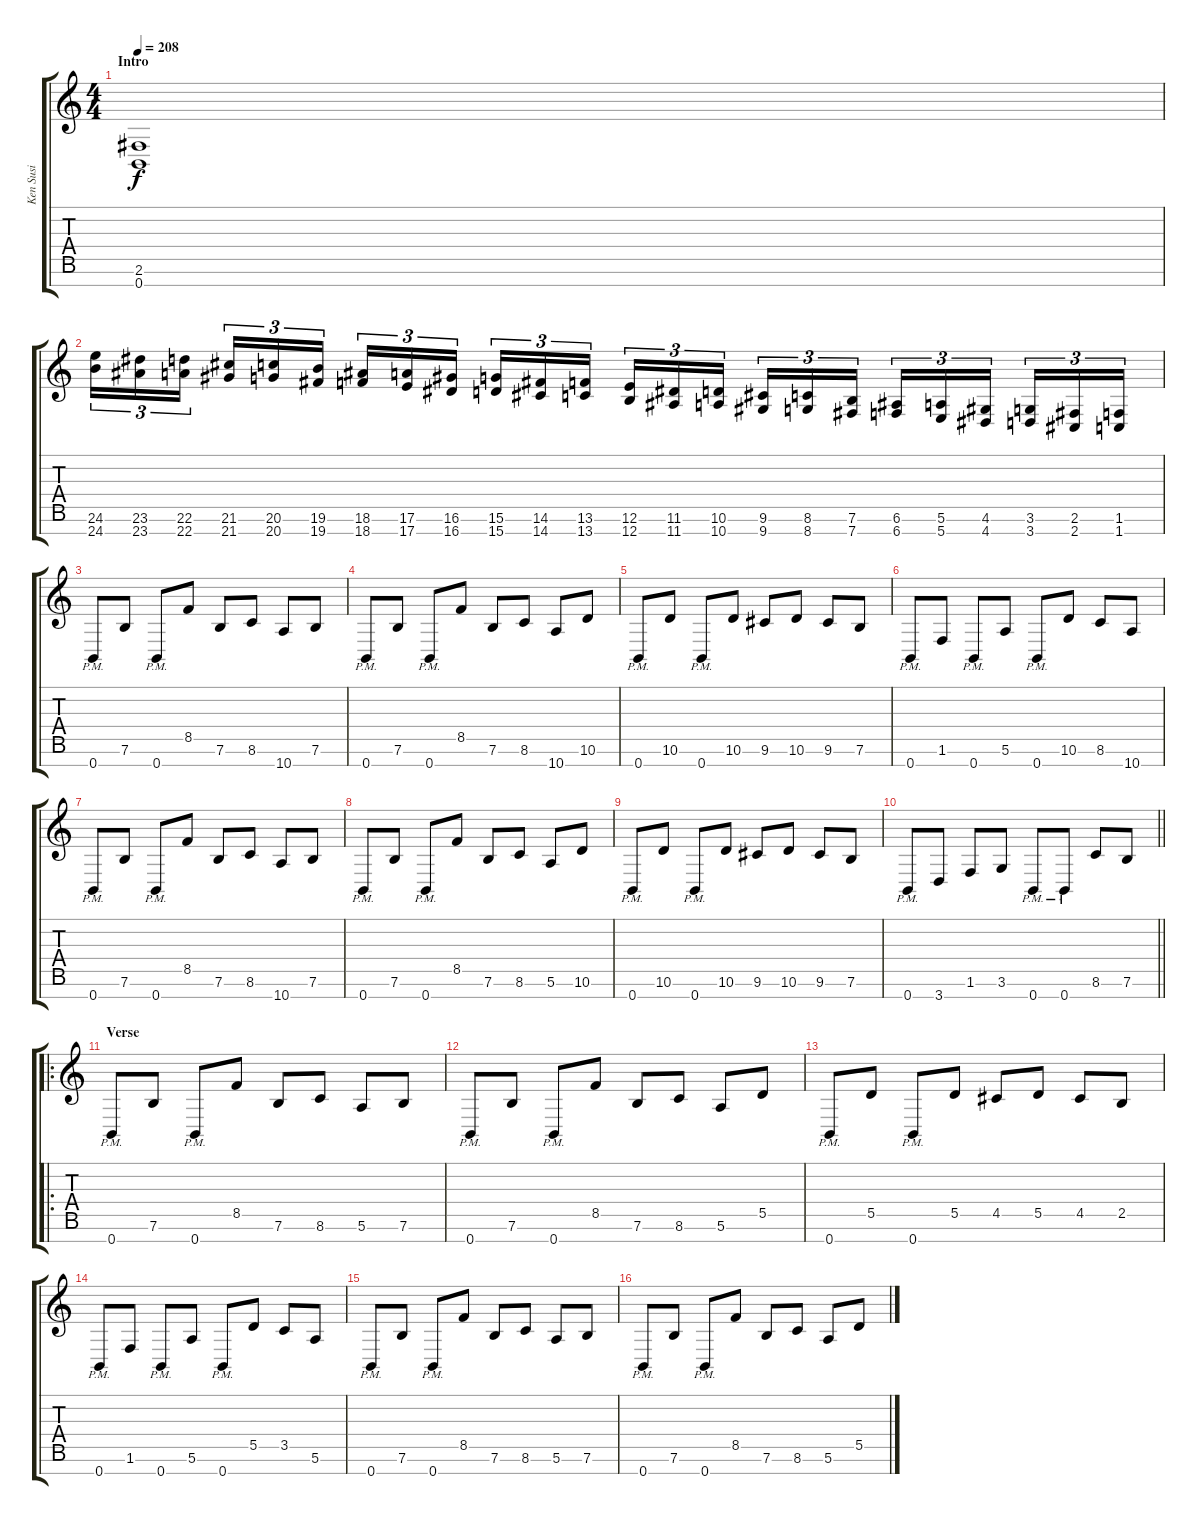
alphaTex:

\track ("Ken Susi" "Ken Susi") {instrument distortionguitar}
\staff {score tabs}
\tuning (E4 B3 G3 D3 A2 E2 B1) {hide}
\ts (4 4)
\section ("" "Intro")
\tempo 208
\clef g2
\ks c
(2.6 0.7).1{dy f instrument distortionguitar} |
(24.6 24.7).16{tu (3 2) instrument guitarfretnoise} (23.6 23.7).16{tu (3 2)} (22.6 22.7).16{tu (3 2) beam splitsecondary} (21.6 21.7).16{tu (3 2)} (20.6 20.7).16{tu (3 2)} (19.6 19.7).16{tu (3 2)} (18.6 18.7).16{tu (3 2)} (17.6 17.7).16{tu (3 2)} (16.6 16.7).16{tu (3 2) beam splitsecondary} (15.6 15.7).16{tu (3 2)} (14.6 14.7).16{tu (3 2)} (13.6 13.7).16{tu (3 2)} (12.6 12.7).16{tu (3 2)} (11.6 11.7).16{tu (3 2)} (10.6 10.7).16{tu (3 2) beam splitsecondary} (9.6 9.7).16{tu (3 2)} (8.6 8.7).16{tu (3 2)} (7.6 7.7).16{tu (3 2)} (6.6 6.7).16{tu (3 2)} (5.6 5.7).16{tu (3 2)} (4.6 4.7).16{tu (3 2) beam splitsecondary} (3.6 3.7).16{tu (3 2)} (2.6 2.7).16{tu (3 2)} (1.6 1.7).16{tu (3 2)} |
0.7{pm}.8{instrument distortionguitar} 7.6.8 0.7{pm}.8 8.5.8 7.6.8 8.6.8 10.7.8 7.6.8 |
0.7{pm}.8 7.6.8 0.7{pm}.8 8.5.8 7.6.8 8.6.8 10.7.8 10.6.8 |
0.7{pm}.8 10.6.8 0.7{pm}.8 10.6.8 9.6.8 10.6.8 9.6.8 7.6.8 |
0.7{pm}.8 1.6.8 0.7{pm}.8 5.6.8 0.7{pm}.8 10.6.8 8.6.8 10.7.8 |
0.7{pm}.8 7.6.8 0.7{pm}.8 8.5.8 7.6.8 8.6.8 10.7.8 7.6.8 |
0.7{pm}.8 7.6.8 0.7{pm}.8 8.5.8 7.6.8 8.6.8 5.6.8 10.6.8 |
0.7{pm}.8 10.6.8 0.7{pm}.8 10.6.8 9.6.8 10.6.8 9.6.8 7.6.8 |
\barLineRight lightlight
0.7{pm}.8 3.7.8 1.6.8 3.6.8 0.7{pm}.8 0.7{pm}.8 8.6.8 7.6.8 |
\ro
\section ("" "Verse")
0.7{pm}.8{instrument distortionguitar} 7.6.8 0.7{pm}.8 8.5.8 7.6.8 8.6.8 5.6.8 7.6.8 |
0.7{pm}.8 7.6.8 0.7{pm}.8 8.5.8 7.6.8 8.6.8 5.6.8 5.5.8 |
0.7{pm}.8 5.5.8 0.7{pm}.8 5.5.8 4.5.8 5.5.8 4.5.8 2.5.8 |
0.7{pm}.8 1.6.8 0.7{pm}.8 5.6.8 0.7{pm}.8 5.5.8 3.5.8 5.6.8 |
0.7{pm}.8 7.6.8 0.7{pm}.8 8.5.8 7.6.8 8.6.8 5.6.8 7.6.8 |
0.7{pm}.8 7.6.8 0.7{pm}.8 8.5.8 7.6.8 8.6.8 5.6.8 5.5.8
